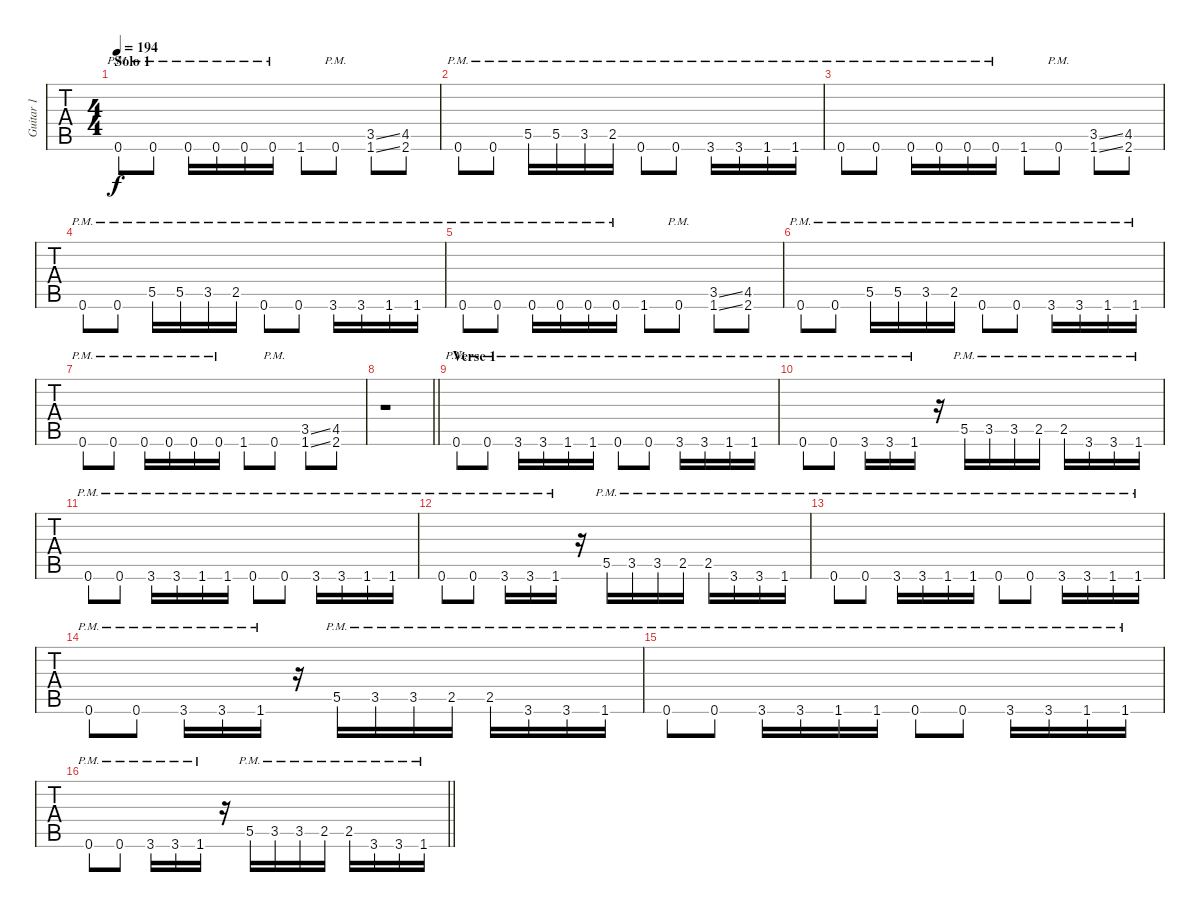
\track ("Guitar 1" "Guitar 1") {instrument distortionguitar}
\staff {tabs}
\tuning (B3 Gb3 D3 A2 E2 B1) {hide}
\ts (4 4)
\section ("" "Solo 1")
\tempo 194
\clef g2
\ks c
0.6{pm}.8{dy f} 0.6{pm}.8 0.6{pm}.16 0.6{pm}.16 0.6{pm}.16 0.6{pm}.16 1.6.8 0.6{pm}.8 (3.5{ss} 1.6{ss}).8 (4.5 2.6).8 |
0.6{pm}.8 0.6{pm}.8 5.5{pm}.16 5.5{pm}.16 3.5{pm}.16 2.5{pm}.16 0.6{pm}.8 0.6{pm}.8 3.6{pm}.16 3.6{pm}.16 1.6{pm}.16 1.6{pm}.16 |
0.6{pm}.8 0.6{pm}.8 0.6{pm}.16 0.6{pm}.16 0.6{pm}.16 0.6{pm}.16 1.6.8 0.6{pm}.8 (3.5{ss} 1.6{ss}).8 (4.5 2.6).8 |
0.6{pm}.8 0.6{pm}.8 5.5{pm}.16 5.5{pm}.16 3.5{pm}.16 2.5{pm}.16 0.6{pm}.8 0.6{pm}.8 3.6{pm}.16 3.6{pm}.16 1.6{pm}.16 1.6{pm}.16 |
0.6{pm}.8 0.6{pm}.8 0.6{pm}.16 0.6{pm}.16 0.6{pm}.16 0.6{pm}.16 1.6.8 0.6{pm}.8 (3.5{ss} 1.6{ss}).8 (4.5 2.6).8 |
0.6{pm}.8 0.6{pm}.8 5.5{pm}.16 5.5{pm}.16 3.5{pm}.16 2.5{pm}.16 0.6{pm}.8 0.6{pm}.8 3.6{pm}.16 3.6{pm}.16 1.6{pm}.16 1.6{pm}.16 |
0.6{pm}.8 0.6{pm}.8 0.6{pm}.16 0.6{pm}.16 0.6{pm}.16 0.6{pm}.16 1.6.8 0.6{pm}.8 (3.5{ss} 1.6{ss}).8 (4.5 2.6).8 |
\barLineRight lightlight
r.1 |
\section ("" "Verse 1")
0.6{pm}.8 0.6{pm}.8 3.6{pm}.16 3.6{pm}.16 1.6{pm}.16 1.6{pm}.16 0.6{pm}.8 0.6{pm}.8 3.6{pm}.16 3.6{pm}.16 1.6{pm}.16 1.6{pm}.16 |
0.6{pm}.8 0.6{pm}.8 3.6{pm}.16 3.6{pm}.16 1.6{pm}.16 r.16 5.5{pm}.16 3.5{pm}.16 3.5{pm}.16 2.5{pm}.16 2.5{pm}.16 3.6{pm}.16 3.6{pm}.16 1.6{pm}.16 |
0.6{pm}.8 0.6{pm}.8 3.6{pm}.16 3.6{pm}.16 1.6{pm}.16 1.6{pm}.16 0.6{pm}.8 0.6{pm}.8 3.6{pm}.16 3.6{pm}.16 1.6{pm}.16 1.6{pm}.16 |
0.6{pm}.8 0.6{pm}.8 3.6{pm}.16 3.6{pm}.16 1.6{pm}.16 r.16 5.5{pm}.16 3.5{pm}.16 3.5{pm}.16 2.5{pm}.16 2.5{pm}.16 3.6{pm}.16 3.6{pm}.16 1.6{pm}.16 |
0.6{pm}.8 0.6{pm}.8 3.6{pm}.16 3.6{pm}.16 1.6{pm}.16 1.6{pm}.16 0.6{pm}.8 0.6{pm}.8 3.6{pm}.16 3.6{pm}.16 1.6{pm}.16 1.6{pm}.16 |
0.6{pm}.8 0.6{pm}.8 3.6{pm}.16 3.6{pm}.16 1.6{pm}.16 r.16 5.5{pm}.16 3.5{pm}.16 3.5{pm}.16 2.5{pm}.16 2.5{pm}.16 3.6{pm}.16 3.6{pm}.16 1.6{pm}.16 |
0.6{pm}.8 0.6{pm}.8 3.6{pm}.16 3.6{pm}.16 1.6{pm}.16 1.6{pm}.16 0.6{pm}.8 0.6{pm}.8 3.6{pm}.16 3.6{pm}.16 1.6{pm}.16 1.6{pm}.16 |
\barLineRight lightlight
0.6{pm}.8 0.6{pm}.8 3.6{pm}.16 3.6{pm}.16 1.6{pm}.16 r.16 5.5{pm}.16 3.5{pm}.16 3.5{pm}.16 2.5{pm}.16 2.5{pm}.16 3.6{pm}.16 3.6{pm}.16 1.6{pm}.16
